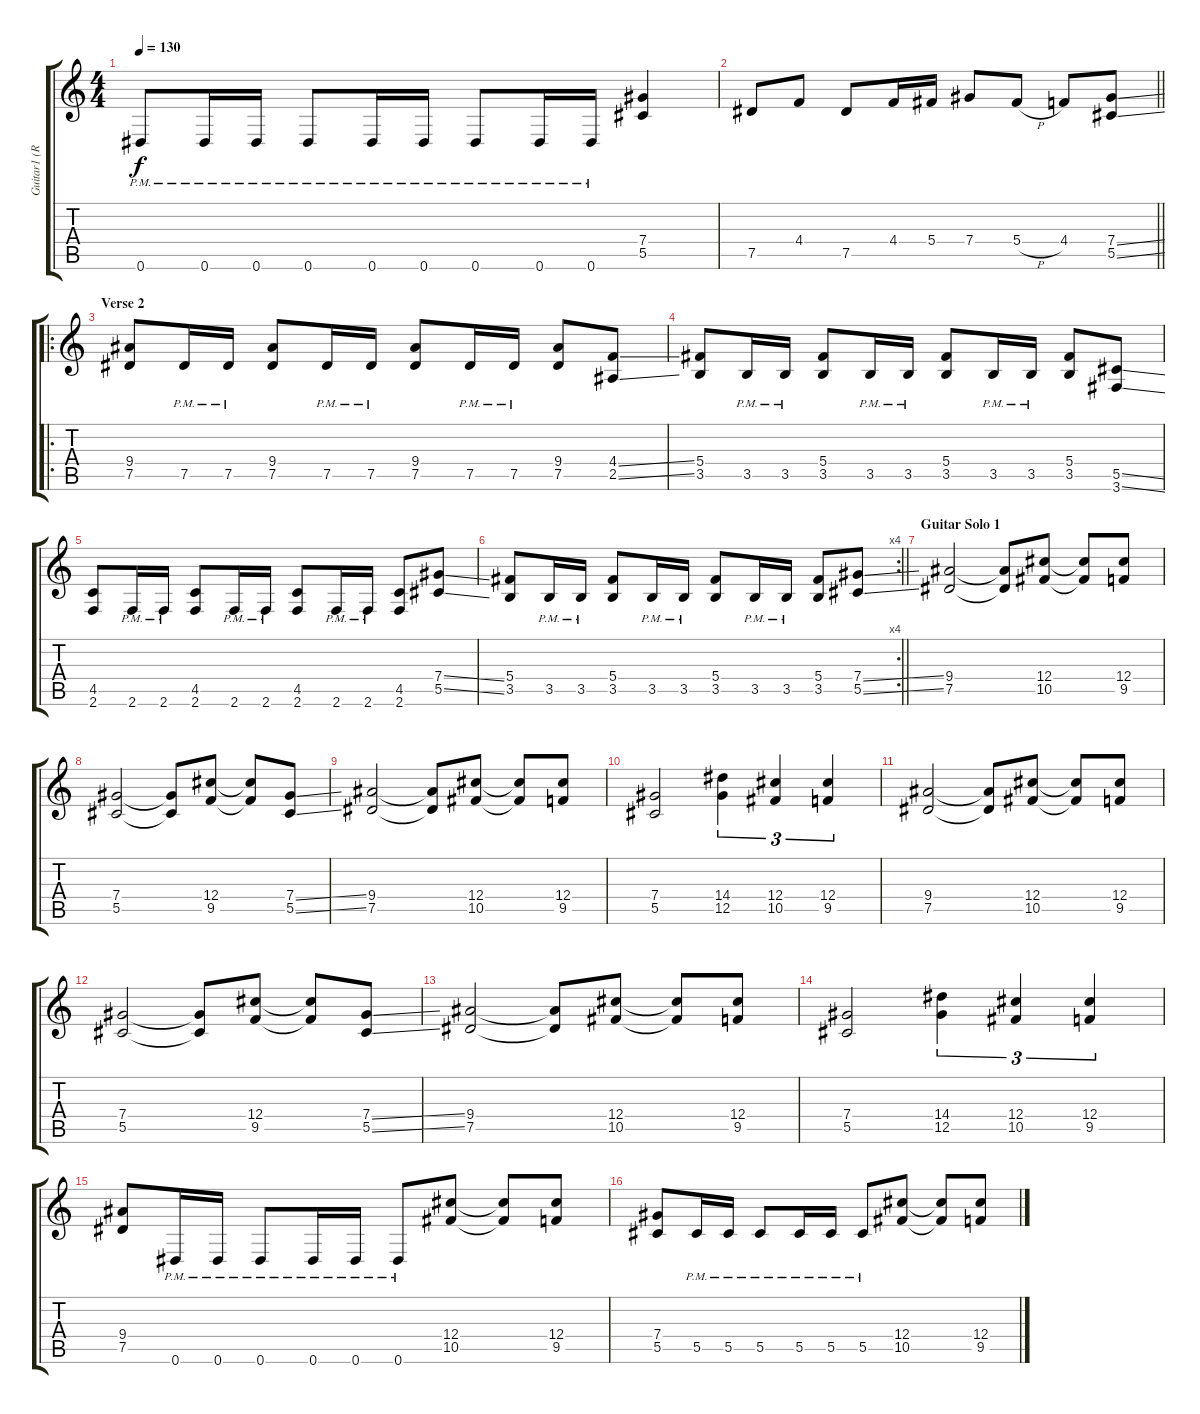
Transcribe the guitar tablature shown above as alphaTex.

\track ("Guitar1 (Rhythm)" "Guitar1 (R") {instrument distortionguitar}
\staff {score tabs}
\tuning (Eb4 Bb3 Gb3 Db3 Ab2 Eb2) {hide}
\ts (4 4)
\tempo 130
\clef g2
\ks c
0.6{pm}.8{dy f} 0.6{pm}.16 0.6{pm}.16 0.6{pm}.8 0.6{pm}.16 0.6{pm}.16 0.6{pm}.8 0.6{pm}.16 0.6{pm}.16 (7.4 5.5).4 |
\barLineRight lightlight
7.5.8 4.4.8 7.5.8 4.4.16 5.4.16 7.4.8 5.4{h}.8 4.4.8 (7.4{ss} 5.5{ss}).8 |
\ro
\section ("" "Verse 2")
(9.4 7.5).8 7.5{pm}.16 7.5{pm}.16 (9.4 7.5).8 7.5{pm}.16 7.5{pm}.16 (9.4 7.5).8 7.5{pm}.16 7.5{pm}.16 (9.4 7.5).8 (4.4{ss} 2.5{ss}).8 |
(5.4 3.5).8 3.5{pm}.16 3.5{pm}.16 (5.4 3.5).8 3.5{pm}.16 3.5{pm}.16 (5.4 3.5).8 3.5{pm}.16 3.5{pm}.16 (5.4 3.5).8 (5.5{ss} 3.6{ss}).8 |
(4.5 2.6).8 2.6{pm}.16 2.6{pm}.16 (4.5 2.6).8 2.6{pm}.16 2.6{pm}.16 (4.5 2.6).8 2.6{pm}.16 2.6{pm}.16 (4.5 2.6).8 (7.4{ss} 5.5{ss}).8 |
\rc 4
\barLineRight lightlight
(5.4 3.5).8 3.5{pm}.16 3.5{pm}.16 (5.4 3.5).8 3.5{pm}.16 3.5{pm}.16 (5.4 3.5).8 3.5{pm}.16 3.5{pm}.16 (5.4 3.5).8 (7.4{ss} 5.5{ss}).8 |
\section ("" "Guitar Solo 1")
(9.4 7.5).2 (9.4{t} 7.5{t}).8 (12.4 10.5).8 (12.4{t} 10.5{t}).8 (12.4 9.5).8 |
(7.4 5.5).2 (7.4{t} 5.5{t}).8 (12.4 9.5).8 (12.4{t} 9.5{t}).8 (7.4{ss} 5.5{ss}).8 |
(9.4 7.5).2 (9.4{t} 7.5{t}).8 (12.4 10.5).8 (12.4{t} 10.5{t}).8 (12.4 9.5).8 |
(7.4 5.5).2 (14.4 12.5).4{tu (3 2)} (12.4 10.5).4{tu (3 2)} (12.4 9.5).4{tu (3 2)} |
(9.4 7.5).2 (9.4{t} 7.5{t}).8 (12.4 10.5).8 (12.4{t} 10.5{t}).8 (12.4 9.5).8 |
(7.4 5.5).2 (7.4{t} 5.5{t}).8 (12.4 9.5).8 (12.4{t} 9.5{t}).8 (7.4{ss} 5.5{ss}).8 |
(9.4 7.5).2 (9.4{t} 7.5{t}).8 (12.4 10.5).8 (12.4{t} 10.5{t}).8 (12.4 9.5).8 |
(7.4 5.5).2 (14.4 12.5).4{tu (3 2)} (12.4 10.5).4{tu (3 2)} (12.4 9.5).4{tu (3 2)} |
(9.4 7.5).8 0.6{pm}.16 0.6{pm}.16 0.6{pm}.8 0.6{pm}.16 0.6{pm}.16 0.6{pm}.8 (12.4 10.5).8 (12.4{t} 10.5{t}).8 (12.4 9.5).8 |
(7.4 5.5).8 5.5{pm}.16 5.5{pm}.16 5.5{pm}.8 5.5{pm}.16 5.5{pm}.16 5.5{pm}.8 (12.4 10.5).8 (12.4{t} 10.5{t}).8 (12.4 9.5).8
